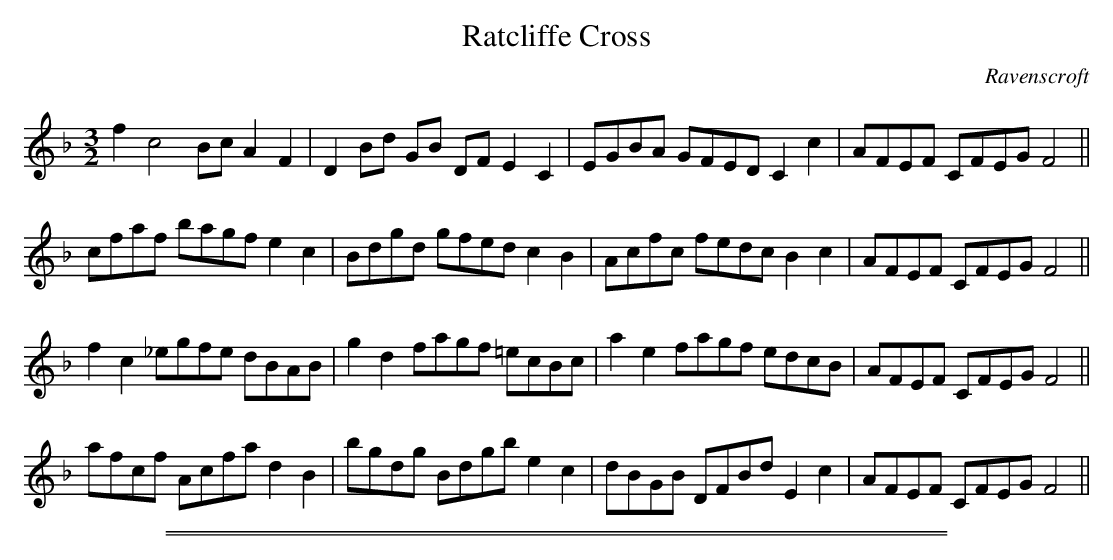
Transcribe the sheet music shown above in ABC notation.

X:1
T: Ratcliffe Cross
M:3/2
L:1/8
C:Ravenscroft
K:F
f2c4BcA2F2 | D2Bd GB DFE2C2 | EGBA GFEDC2c2 | AFEF CFEGF4 ||
cfaf bagf e2c2 | Bdgd gfedc2B2 | Acfc fedcB2c2 | AFEF CFEGF4 ||
f2c2_egfe dBAB | g2d2fagf =ecBc | a2e2fagf edcB | AFEF CFEGF4 ||
afcf Acfad2B2 | bgdg Bdgbe2c2 | dBGB DFBdE2c2 | AFEF CFEGF4 ||
